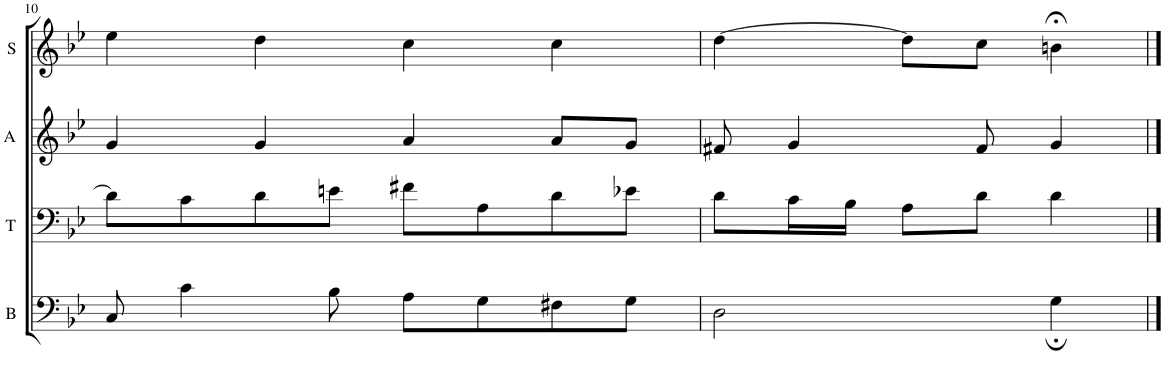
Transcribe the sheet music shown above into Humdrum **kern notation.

**kern	**kern	**kern	**kern
*part4	*part3	*part2	*part1
*staff4	*staff3	*staff2	*staff1
*I"B	*I"T	*I"A	*I"S
*I'B	*I'T	*I'A	*I'S
!!LO:PB:g=z
*clefF4	*clefF4	*clefG2	*clefG2
*k[b-e-]	*k[b-e-]	*k[b-e-]	*k[b-e-]
*M4/4	*M4/4	*M4/4	*M4/4
=10	=10	=10	=10
8C/	8d\L]	4g/	4ee-\
4c\	8c\	.	.
.	8d\	4g/	4dd\
8B-\	8en\J	.	.
8A\L	8f#X\L	4a/	4cc\
8G\	8A\	.	.
8F#X\	8d\	8a/L	4cc\
8G\J	8e-X\J	8g/J	.
=11	=11	=11	=11
2D\	8d\L	8f#X/	[4dd\
.	16c\L	4g/	.
.	16B-\JJ	.	.
.	8A\L	.	8dd\L]
.	8d\J	8f#/	8cc\J
4G;\	4d\	4g/	4bn;<\
==	==	==	==
*-	*-	*-	*-
